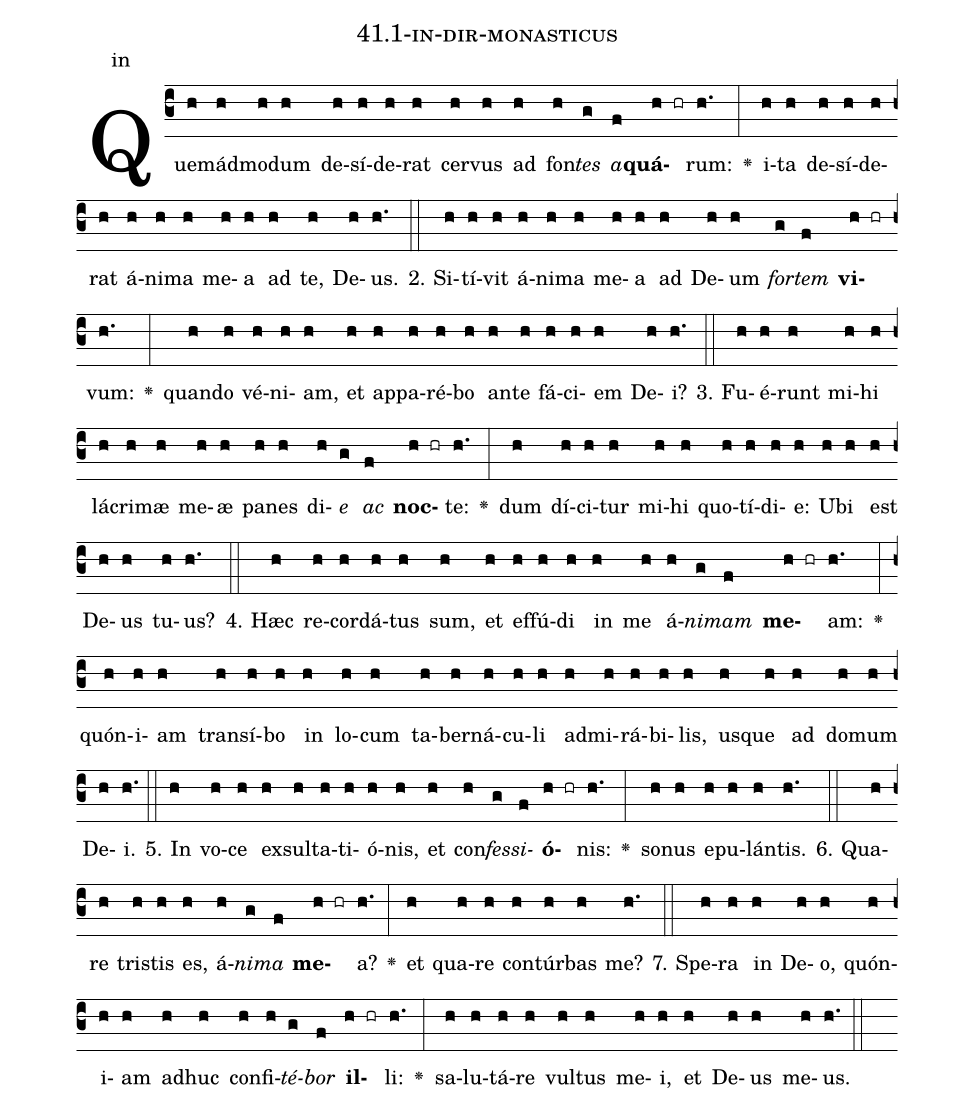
name: 41.1-in-dir-monasticus;
annotation: in;
%%
(c3)Quem(h)ád(h)mo(h)dum(h) de(h)sí(h)de(h)rat(h) cer(h)vus(h) ad(h) fon(h)<i>tes</i>(g) <i>a</i>(f)<b>quá</b>(h hr)rum:(h.) <v>\greheightstar</v>(:) i(h)ta(h) de(h)sí(h)de(h)rat(h) á(h)ni(h)ma(h) me(h)a(h) ad(h) te,(h) De(h)us.(h.) (::)
2. Si(h)tí(h)vit(h) á(h)ni(h)ma(h) me(h)a(h) ad(h) De(h)um(h) <i>for</i>(g)<i>tem</i>(f) <b>vi</b>(h hr)vum:(h.) <v>\greheightstar</v>(:) quan(h)do(h) vé(h)ni(h)am,(h) et(h) ap(h)pa(h)ré(h)bo(h) an(h)te(h) fá(h)ci(h)em(h) De(h)i?(h.) (::)
3. Fu(h)é(h)runt(h) mi(h)hi(h) lá(h)cri(h)mæ(h) me(h)æ(h) pa(h)nes(h) di(h)<i>e</i>(g) <i>ac</i>(f) <b>noc</b>(h hr)te:(h.) <v>\greheightstar</v>(:) dum(h) dí(h)ci(h)tur(h) mi(h)hi(h) quo(h)tí(h)di(h)e:(h) U(h)bi(h) est(h) De(h)us(h) tu(h)us?(h.) (::)
4. Hæc(h) re(h)cor(h)dá(h)tus(h) sum,(h) et(h) ef(h)fú(h)di(h) in(h) me(h) á(h)<i>ni</i>(g)<i>mam</i>(f) <b>me</b>(h hr)am:(h.) <v>\greheightstar</v>(:) quón(h)i(h)am(h) trans(h)í(h)bo(h) in(h) lo(h)cum(h) ta(h)ber(h)ná(h)cu(h)li(h) ad(h)mi(h)rá(h)bi(h)lis,(h) us(h)que(h) ad(h) do(h)mum(h) De(h)i.(h.) (::)
5. In(h) vo(h)ce(h) ex(h)sul(h)ta(h)ti(h)ó(h)nis,(h) et(h) con(h)<i>fes</i>(g)<i>si</i>(f)<b>ó</b>(h hr)nis:(h.) <v>\greheightstar</v>(:) so(h)nus(h) e(h)pu(h)lán(h)tis.(h.) (::)
6. Qua(h)re(h) tris(h)tis(h) es,(h) á(h)<i>ni</i>(g)<i>ma</i>(f) <b>me</b>(h hr)a?(h.) <v>\greheightstar</v>(:) et(h) qua(h)re(h) con(h)túr(h)bas(h) me?(h.) (::)
7. Spe(h)ra(h) in(h) De(h)o,(h) quón(h)i(h)am(h) ad(h)huc(h) con(h)fi(h)<i>té</i>(g)<i>bor</i>(f) <b>il</b>(h hr)li:(h.) <v>\greheightstar</v>(:) sa(h)lu(h)tá(h)re(h) vul(h)tus(h) me(h)i,(h) et(h) De(h)us(h) me(h)us.(h.) (::)
